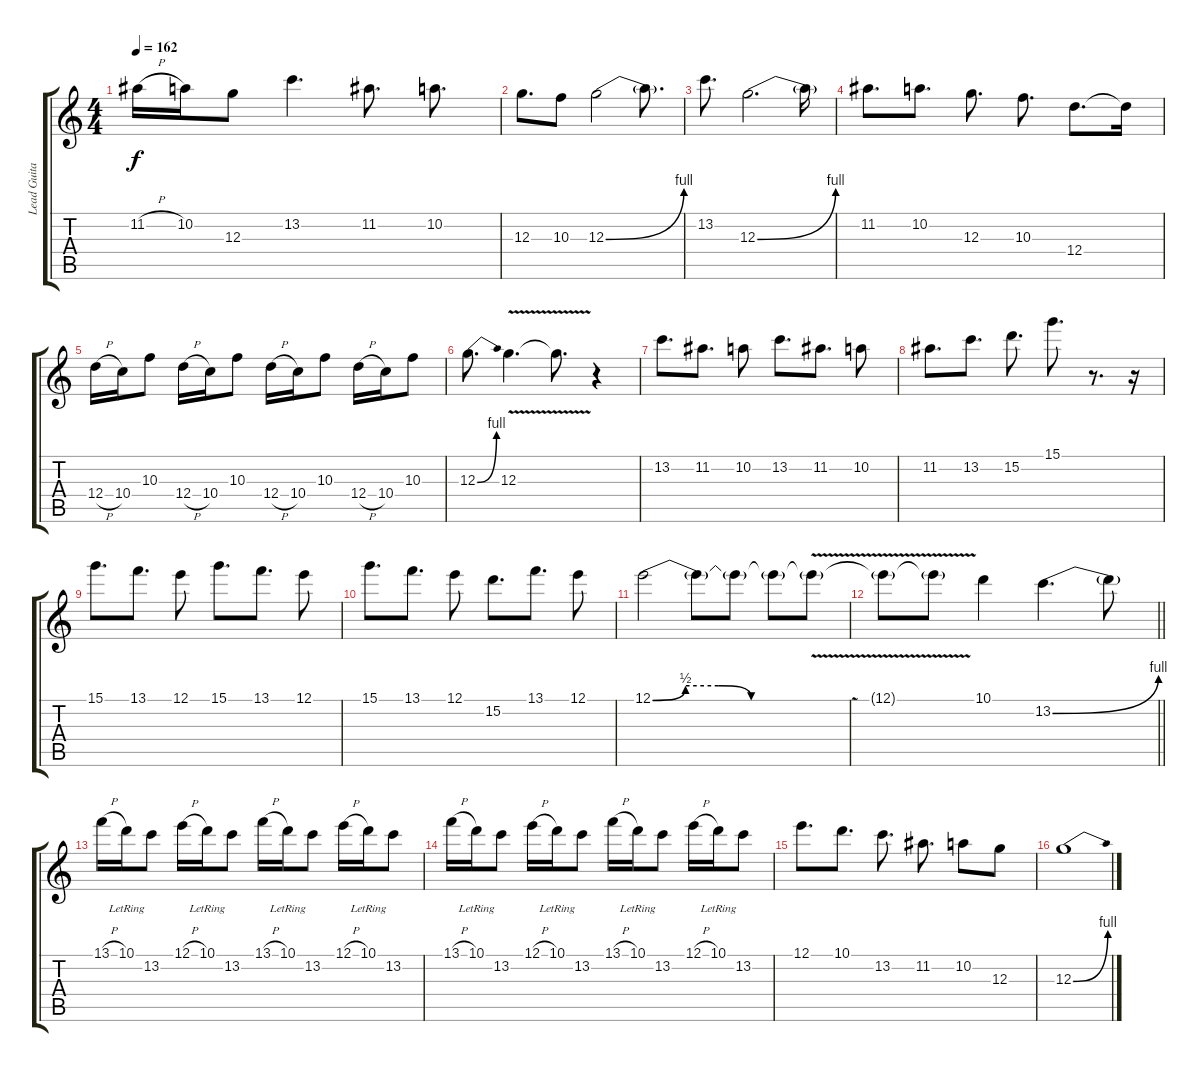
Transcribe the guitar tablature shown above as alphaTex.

\track ("Lead Guitar " "Lead Guita") {instrument distortionguitar}
\staff {score tabs}
\tuning (E4 B3 G3 D3 A2 D2) {hide}
\ts (4 4)
\tempo 162
\clef g2
\ks c
11.2{h}.16{dy f} 10.2.16 12.3.8 13.2.4{d} 11.2.8{d} 10.2.8{d} |
12.3.8{d} 10.3.8 12.3{be (bend 0 0 60 4)}.2 12.3{t}.8{d} |
13.2.8{d} 12.3{be (bend 0 0 60 4)}.2{d} 12.3{t}.16 |
11.2.8{d} 10.2.8{d} 12.3.8{d} 10.3.8{d} 12.4.8{d} 12.4{t}.16 |
12.4{h}.16 10.4.16 10.3.8 12.4{h}.16 10.4.16 10.3.8 12.4{h}.16 10.4.16 10.3.8 12.4{h}.16 10.4.16 10.3.8 |
12.3{be (bend 0 0 60 4)}.8{d} 12.3{v}.4{d} 12.3{t}.8{d} r.4 |
13.2.8{d} 11.2.8{d} 10.2.8 13.2.8{d} 11.2.8{d} 10.2.8 |
11.2.8{d} 13.2.8{d} 15.2.8{d} 15.1.8{d} r.8{d} r.16 |
15.1.8{d} 13.1.8{d} 12.1.8 15.1.8{d} 13.1.8{d} 12.1.8 |
15.1.8{d} 13.1.8{d} 12.1.8 15.2.8{d} 13.1.8{d} 12.1.8 |
12.1{be (custom 0 0 10 2 20 2 30 0 60 0)}.2 12.1{t}.8 12.1{t}.8 12.1{t}.8 12.1{v t}.8 |
\barLineRight lightlight
12.1{v t}.8 12.1{v t}.8 10.1.4 13.2{be (bend 0 0 60 4)}.4{d} 13.2{t}.8 |
13.1{h}.16 10.1{lr}.16 13.2.8 12.1{h}.16 10.1{lr}.16 13.2.8 13.1{h}.16 10.1{lr}.16 13.2.8 12.1{h}.16 10.1{lr}.16 13.2.8 |
13.1{h}.16 10.1{lr}.16 13.2.8 12.1{h}.16 10.1{lr}.16 13.2.8 13.1{h}.16 10.1{lr}.16 13.2.8 12.1{h}.16 10.1{lr}.16 13.2.8 |
12.1.8{d} 10.1.8{d} 13.2.8{d} 11.2.8{d} 10.2.8 12.3.8 |
12.3{be (bend 0 0 60 4)}.1
